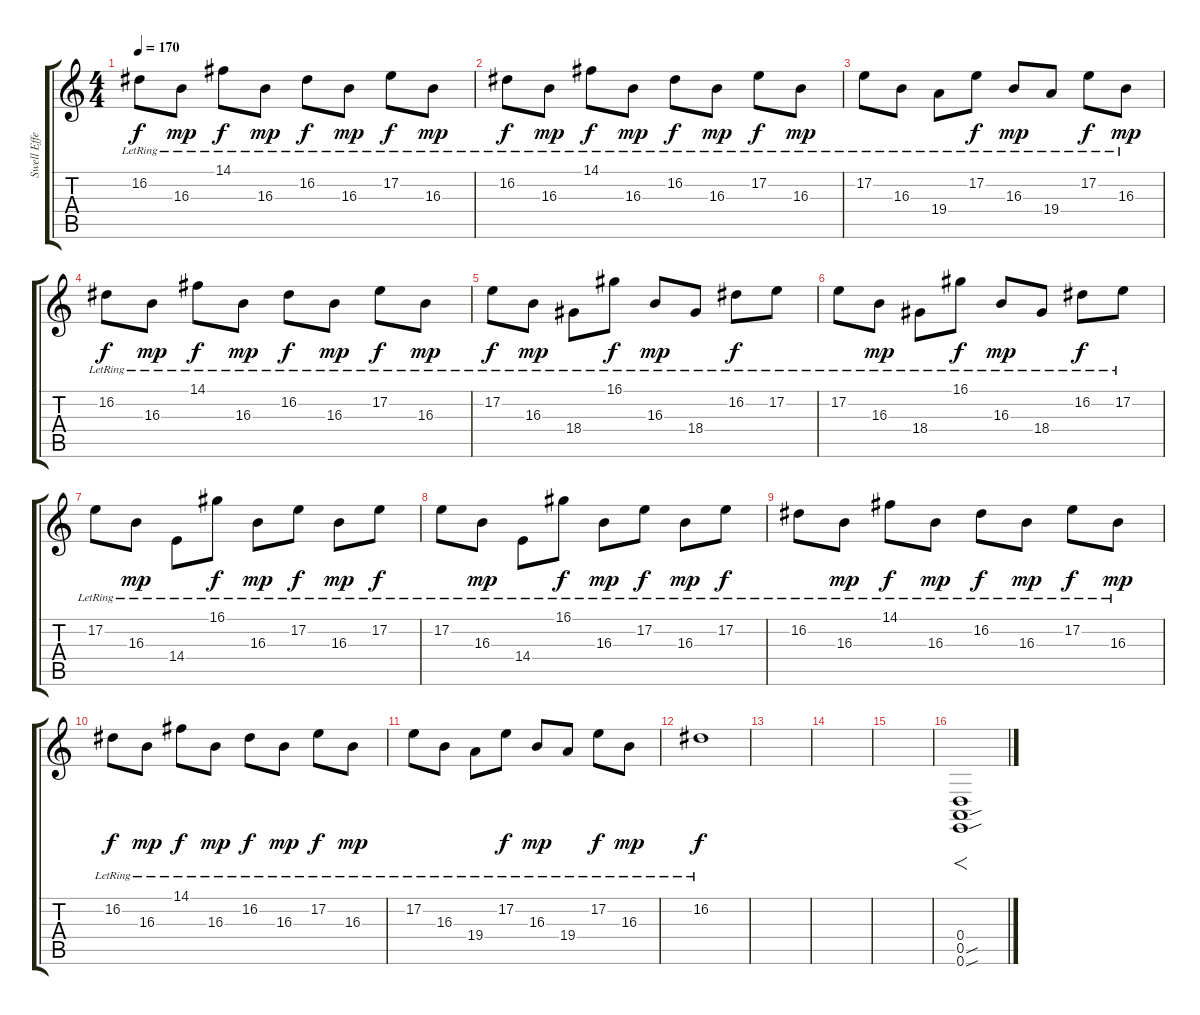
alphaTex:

\track ("Swell Effect" "Swell Effe") {instrument pad8sweep}
\staff {score tabs}
\tuning (E4 B3 G3 D3 A2 E2) {hide}
\ts (4 4)
\tempo 170
\clef g2
\ks c
16.2{lr}.8{dy f} 16.3{lr}.8{dy mp} 14.1{lr}.8{dy f} 16.3{lr}.8{dy mp} 16.2{lr}.8{dy f} 16.3{lr}.8{dy mp} 17.2{lr}.8{dy f} 16.3{lr}.8{dy mp} |
16.2{lr}.8{dy f} 16.3{lr}.8{dy mp} 14.1{lr}.8{dy f} 16.3{lr}.8{dy mp} 16.2{lr}.8{dy f} 16.3{lr}.8{dy mp} 17.2{lr}.8{dy f} 16.3{lr}.8{dy mp} |
17.2{lr}.8 16.3{lr}.8 19.4{lr}.8 17.2{lr}.8{dy f} 16.3{lr}.8{dy mp} 19.4{lr}.8 17.2{lr}.8{dy f} 16.3{lr}.8{dy mp} |
16.2{lr}.8{dy f} 16.3{lr}.8{dy mp} 14.1{lr}.8{dy f} 16.3{lr}.8{dy mp} 16.2{lr}.8{dy f} 16.3{lr}.8{dy mp} 17.2{lr}.8{dy f} 16.3{lr}.8{dy mp} |
17.2{lr}.8{dy f} 16.3{lr}.8{dy mp} 18.4{lr}.8 16.1{lr}.8{dy f} 16.3{lr}.8{dy mp} 18.4{lr}.8 16.2{lr}.8{dy f} 17.2{lr}.8 |
17.2{lr}.8 16.3{lr}.8{dy mp} 18.4{lr}.8 16.1{lr}.8{dy f} 16.3{lr}.8{dy mp} 18.4{lr}.8 16.2{lr}.8{dy f} 17.2{lr}.8 |
17.2{lr}.8 16.3{lr}.8{dy mp} 14.4{lr}.8 16.1{lr}.8{dy f} 16.3{lr}.8{dy mp} 17.2{lr}.8{dy f} 16.3{lr}.8{dy mp} 17.2{lr}.8{dy f} |
17.2{lr}.8 16.3{lr}.8{dy mp} 14.4{lr}.8 16.1{lr}.8{dy f} 16.3{lr}.8{dy mp} 17.2{lr}.8{dy f} 16.3{lr}.8{dy mp} 17.2{lr}.8{dy f} |
16.2{lr}.8 16.3{lr}.8{dy mp} 14.1{lr}.8{dy f} 16.3{lr}.8{dy mp} 16.2{lr}.8{dy f} 16.3{lr}.8{dy mp} 17.2{lr}.8{dy f} 16.3{lr}.8{dy mp} |
16.2{lr}.8{dy f} 16.3{lr}.8{dy mp} 14.1{lr}.8{dy f} 16.3{lr}.8{dy mp} 16.2{lr}.8{dy f} 16.3{lr}.8{dy mp} 17.2{lr}.8{dy f} 16.3{lr}.8{dy mp} |
17.2{lr}.8 16.3{lr}.8 19.4{lr}.8 17.2{lr}.8{dy f} 16.3{lr}.8{dy mp} 19.4{lr}.8 17.2{lr}.8{dy f} 16.3{lr}.8{dy mp} |
16.2{lr}.1{dy f} |
|
|
|
(0.4 0.5{sou} 0.6{sou}).1{f instrument pad8sweep}
